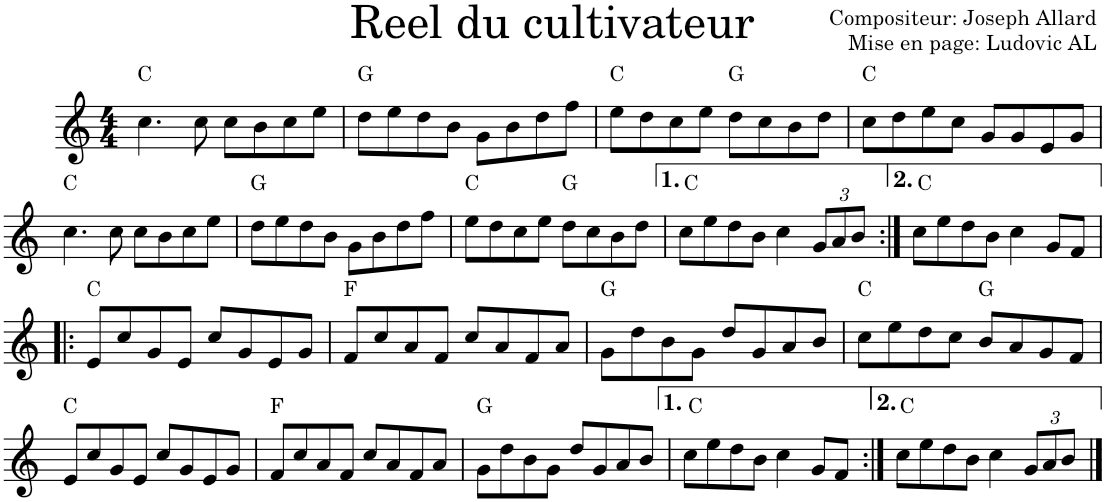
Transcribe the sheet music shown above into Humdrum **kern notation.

**kern	**harte
*part1	*part1
*staff1	*
*I"Voice	*
*I'V	*
*clefG2	*
*k[]	*
*M4/4	*
=1	=1
4.cc\	C:maj
8cc\	.
8cc\L	.
8b\	.
8cc\	.
8ee\J	.
=2	=2
8dd\L	G:maj
8ee\	.
8dd\	.
8b\J	.
8g\L	.
8b\	.
8dd\	.
8ff\J	.
=3	=3
8ee\L	C:maj
8dd\	.
8cc\	.
8ee\J	.
8dd\L	G:maj
8cc\	.
8b\	.
8dd\J	.
=4	=4
8cc\L	C:maj
8dd\	.
8ee\	.
8cc\J	.
8g/L	.
8g/	.
8e/	.
8g/J	.
!!LO:LB:g=z
=5	=5
4.cc\	C:maj
8cc\	.
8cc\L	.
8b\	.
8cc\	.
8ee\J	.
=6	=6
8dd\L	G:maj
8ee\	.
8dd\	.
8b\J	.
8g\L	.
8b\	.
8dd\	.
8ff\J	.
=7	=7
8ee\L	C:maj
8dd\	.
8cc\	.
8ee\J	.
8dd\L	G:maj
8cc\	.
8b\	.
8dd\J	.
=8	=8
8cc\L	C:maj
8ee\	.
8dd\	.
8b\J	.
4cc\	.
*Xbrackettup	*
12g/L	.
12a/	.
12b/J	.
=9:|!	=9:|!
8cc\L	C:maj
8ee\	.
8dd\	.
8b\J	.
4cc\	.
8g/L	.
8f/J	.
!!LO:LB:g=z
=10!|:	=10!|:
8e/L	C:maj
8cc/	.
8g/	.
8e/J	.
8cc/L	.
8g/	.
8e/	.
8g/J	.
=11	=11
8f/L	F:maj
8cc/	.
8a/	.
8f/J	.
8cc/L	.
8a/	.
8f/	.
8a/J	.
=12	=12
8g\L	G:maj
8dd\	.
8b\	.
8g\J	.
8dd/L	.
8g/	.
8a/	.
8b/J	.
=13	=13
8cc\L	C:maj
8ee\	.
8dd\	.
8cc\J	.
8b/L	G:maj
8a/	.
8g/	.
8f/J	.
!!LO:LB:g=z
=14	=14
8e/L	C:maj
8cc/	.
8g/	.
8e/J	.
8cc/L	.
8g/	.
8e/	.
8g/J	.
=15	=15
8f/L	F:maj
8cc/	.
8a/	.
8f/J	.
8cc/L	.
8a/	.
8f/	.
8a/J	.
=16	=16
8g\L	G:maj
8dd\	.
8b\	.
8g\J	.
8dd/L	.
8g/	.
8a/	.
8b/J	.
=17	=17
8cc\L	C:maj
8ee\	.
8dd\	.
8b\J	.
4cc\	.
8g/L	.
8f/J	.
=18:|!	=18:|!
8cc\L	C:maj
8ee\	.
8dd\	.
8b\J	.
4cc\	.
12g/L	.
12a/	.
12b/J	.
==	==
*-	*-
